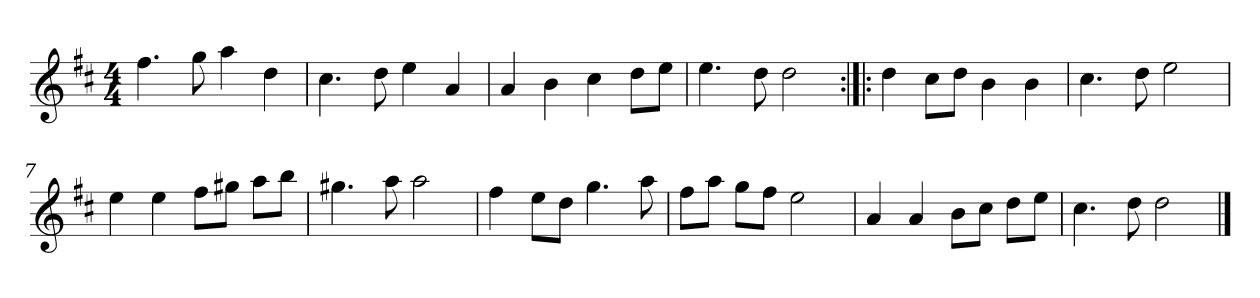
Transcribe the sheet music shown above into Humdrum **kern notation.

**kern
*part1
*staff1
*clefG2
*k[f#c#]
*D:
*M4/4
*MM120
=1
4.ff#
8gg
4aa
4dd
=2
4.cc#
8dd
4ee
4a
=3
4a
4b
4cc#
8dd\L
8ee\J
=4
4.ee
8dd
2dd
=5:|!|:
4dd
8cc#\L
8dd\J
4b
4b
=6
4.cc#
8dd
2ee
=7
4ee
4ee
8ff#\L
8gg#X\J
8aa\L
8bb\J
=8
4.gg#X
8aa
2aa
=9
4ff#
8ee\L
8dd\J
4.gg
8aa
=10
8ff#\L
8aa\J
8gg\L
8ff#\J
2ee
=11
4a
4a
8b\L
8cc#\J
8dd\L
8ee\J
=12
4.cc#
8dd
2dd
==
*-
